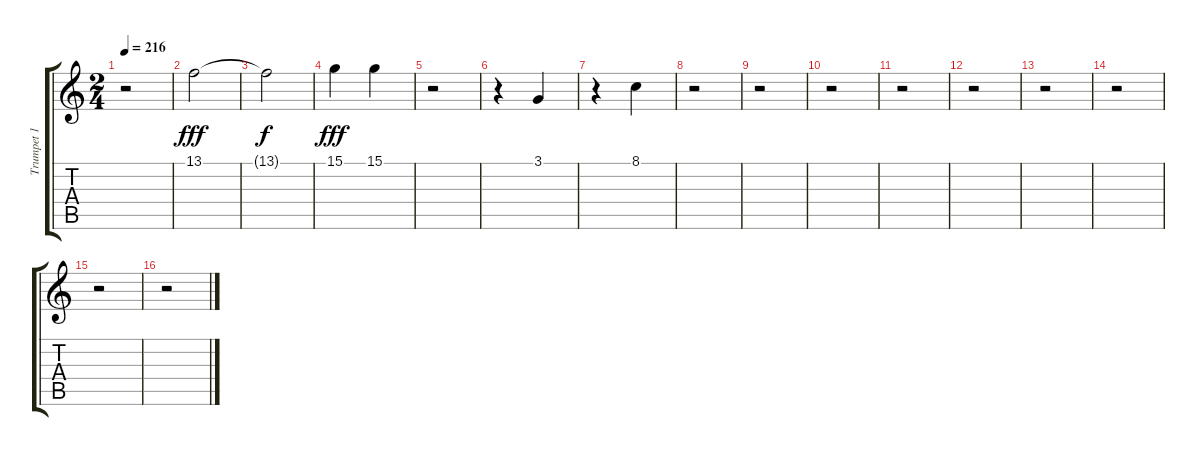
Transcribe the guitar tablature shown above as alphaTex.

\track ("Trumpet 1" "Trumpet 1") {instrument trumpet}
\staff {score tabs}
\tuning (E4 B3 G3 D3 A2 E2) {hide}
\ts (2 4)
\tempo 216
\clef g2
\ks c
r.2{dy ff} |
13.1.2{dy fff} |
13.1{t}.2{dy f} |
15.1.4{dy fff} 15.1.4 |
r.2 |
r.4 3.1.4 |
r.4 8.1.4 |
r.2 |
r.2 |
r.2 |
r.2 |
r.2 |
r.2 |
r.2 |
r.2 |
r.2
